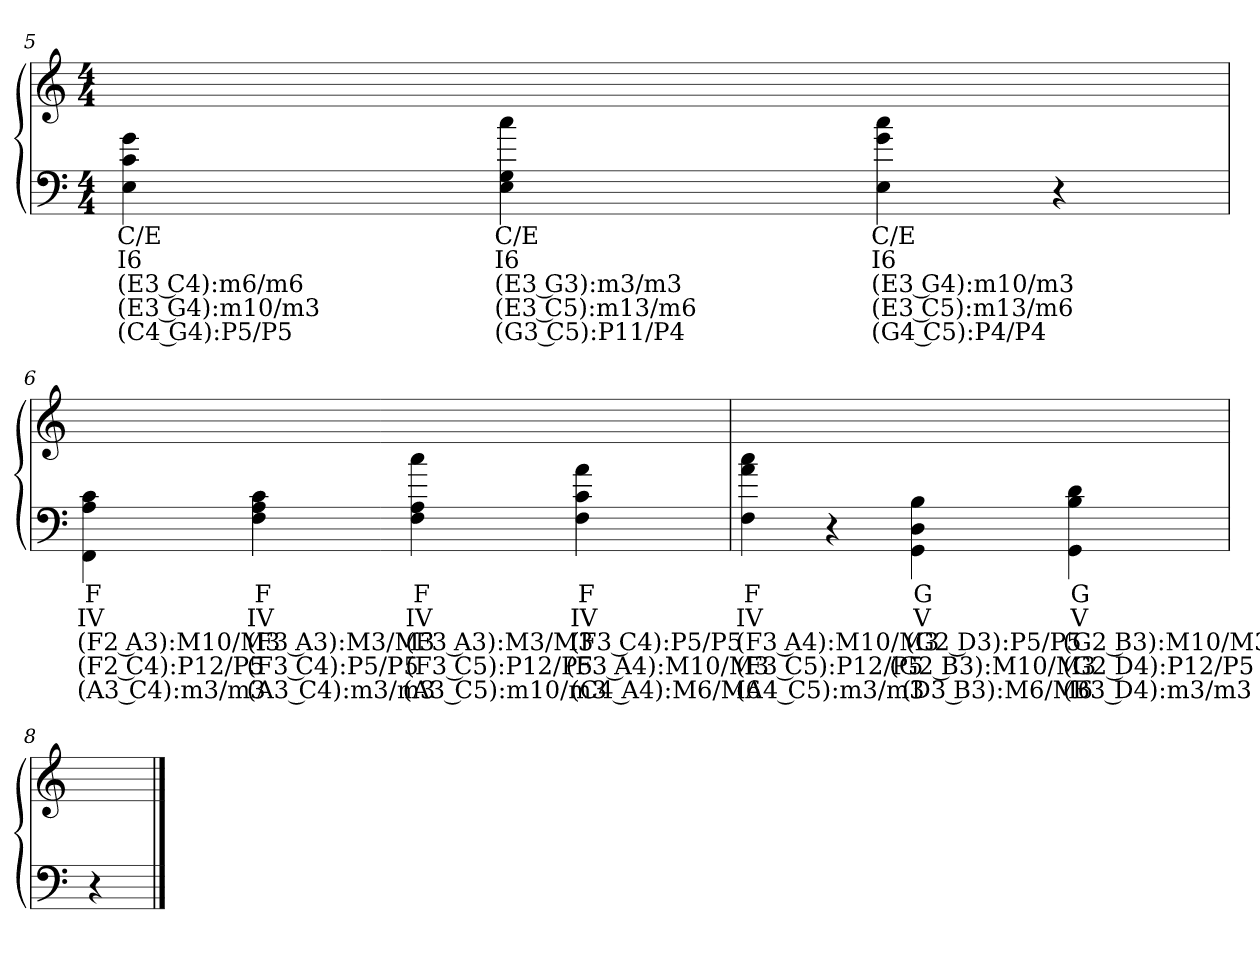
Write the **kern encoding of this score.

**kern	**text	**text	**text	**text	**text	**kern
*part2	*part2	*part2	*part2	*part2	*part2	*part1
*staff2	*staff2	*staff2	*staff2	*staff2	*staff2	*staff1
*clefF4	*	*	*	*	*	*clefG2
*k[]	*	*	*	*	*	*k[]
*C:	*	*	*	*	*	*C:
*M4/4	*	*	*	*	*	*M4/4
=5	=5	=5	=5	=5	=5	=5
4E 4c 4g	C/E	I6	(E3 C4):m6/m6	(E3 G4):m10/m3	(C4 G4):P5/P5	1ryy
4E 4G 4cc	C/E	I6	(E3 G3):m3/m3	(E3 C5):m13/m6	(G3 C5):P11/P4	.
4E 4g 4cc	C/E	I6	(E3 G4):m10/m3	(E3 C5):m13/m6	(G4 C5):P4/P4	.
4r	.	.	.	.	.	.
=6	=6	=6	=6	=6	=6	=6
4FF 4A 4c	F	IV	(F2 A3):M10/M3	(F2 C4):P12/P5	(A3 C4):m3/m3	1ryy
4F 4A 4c	F	IV	(F3 A3):M3/M3	(F3 C4):P5/P5	(A3 C4):m3/m3	.
4F 4A 4cc	F	IV	(F3 A3):M3/M3	(F3 C5):P12/P5	(A3 C5):m10/m3	.
4F 4c 4a	F	IV	(F3 C4):P5/P5	(F3 A4):M10/M3	(C4 A4):M6/M6	.
=7	=7	=7	=7	=7	=7	=7
4F 4a 4cc	F	IV	(F3 A4):M10/M3	(F3 C5):P12/P5	(A4 C5):m3/m3	1ryy
4r	.	.	.	.	.	.
4GG 4D 4B	G	V	(G2 D3):P5/P5	(G2 B3):M10/M3	(D3 B3):M6/M6	.
4GG 4B 4d	G	V	(G2 B3):M10/M3	(G2 D4):P12/P5	(B3 D4):m3/m3	.
=8	=8	=8	=8	=8	=8	=8
4r	.	.	.	.	.	4ryy
==	==	==	==	==	==	==
*-	*-	*-	*-	*-	*-	*-
